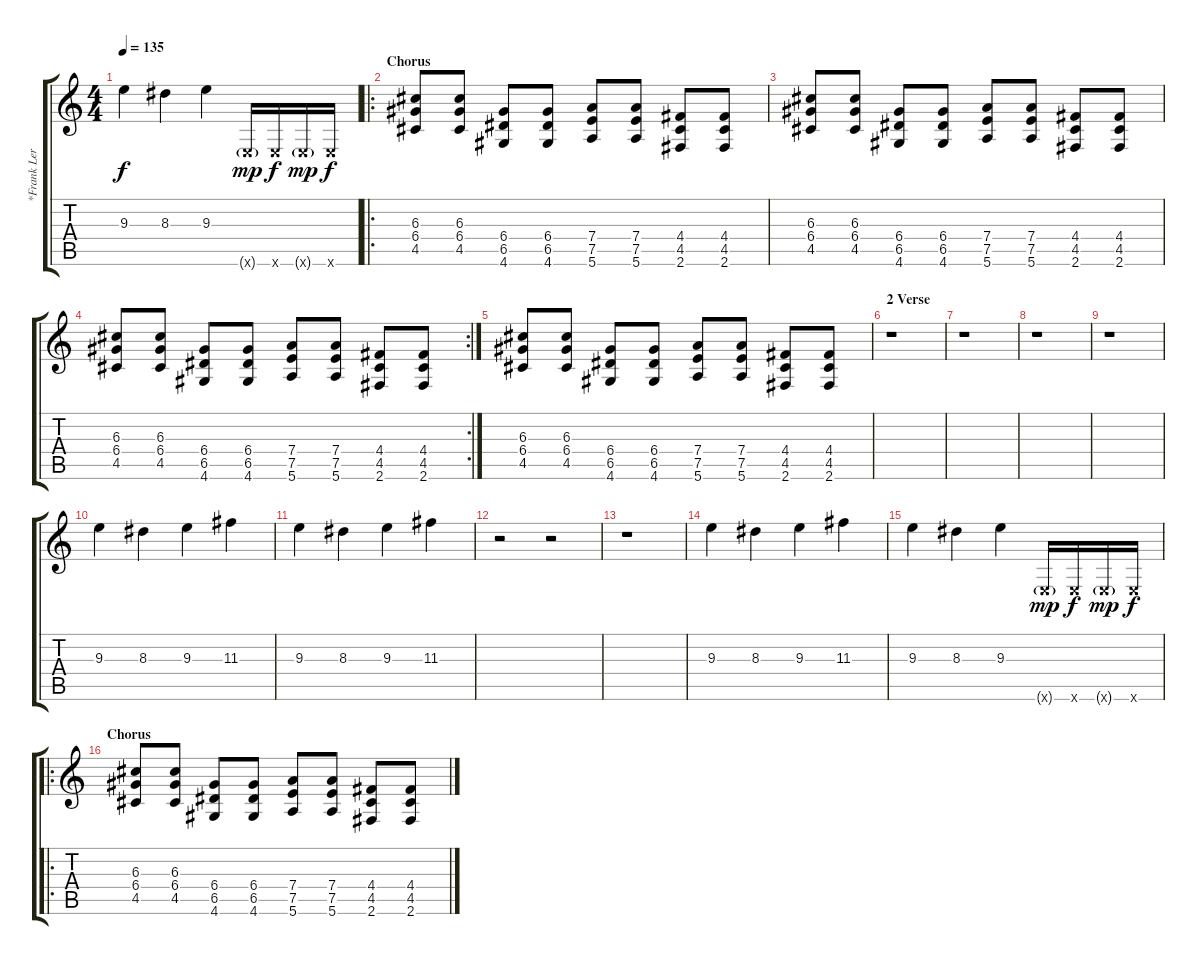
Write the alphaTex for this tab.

\track ("*Frank Lero" "*Frank Ler") {instrument distortionguitar}
\staff {score tabs}
\tuning (E4 B3 G3 D3 A2 E2) {hide}
\ts (4 4)
\tempo 135
\clef g2
\ks c
9.3.4{dy f} 8.3.4 9.3.4 0.6{g x}.16{dy mp} 0.6{x}.16{dy f} 0.6{g x}.16{dy mp} 0.6{x}.16{dy f} |
\ro
\section ("" "Chorus")
(6.3 6.4 4.5).8 (6.3 6.4 4.5).8 (6.4 6.5 4.6).8 (6.4 6.5 4.6).8 (7.4 7.5 5.6).8 (7.4 7.5 5.6).8 (4.4 4.5 2.6).8 (4.4 4.5 2.6).8 |
(6.3 6.4 4.5).8 (6.3 6.4 4.5).8 (6.4 6.5 4.6).8 (6.4 6.5 4.6).8 (7.4 7.5 5.6).8 (7.4 7.5 5.6).8 (4.4 4.5 2.6).8 (4.4 4.5 2.6).8 |
\rc 2
(6.3 6.4 4.5).8 (6.3 6.4 4.5).8 (6.4 6.5 4.6).8 (6.4 6.5 4.6).8 (7.4 7.5 5.6).8 (7.4 7.5 5.6).8 (4.4 4.5 2.6).8 (4.4 4.5 2.6).8 |
(6.3 6.4 4.5).8 (6.3 6.4 4.5).8 (6.4 6.5 4.6).8 (6.4 6.5 4.6).8 (7.4 7.5 5.6).8 (7.4 7.5 5.6).8 (4.4 4.5 2.6).8 (4.4 4.5 2.6).8 |
\section ("" "2 Verse")
r.1 |
r.1 |
r.1 |
r.1 |
9.3.4 8.3.4 9.3.4 11.3.4 |
9.3.4 8.3.4 9.3.4 11.3.4 |
r.2 r.2 |
r.1 |
9.3.4 8.3.4 9.3.4 11.3.4 |
9.3.4 8.3.4 9.3.4 0.6{g x}.16{dy mp} 0.6{x}.16{dy f} 0.6{g x}.16{dy mp} 0.6{x}.16{dy f} |
\ro
\section ("" "Chorus")
(6.3 6.4 4.5).8 (6.3 6.4 4.5).8 (6.4 6.5 4.6).8 (6.4 6.5 4.6).8 (7.4 7.5 5.6).8 (7.4 7.5 5.6).8 (4.4 4.5 2.6).8 (4.4 4.5 2.6).8
